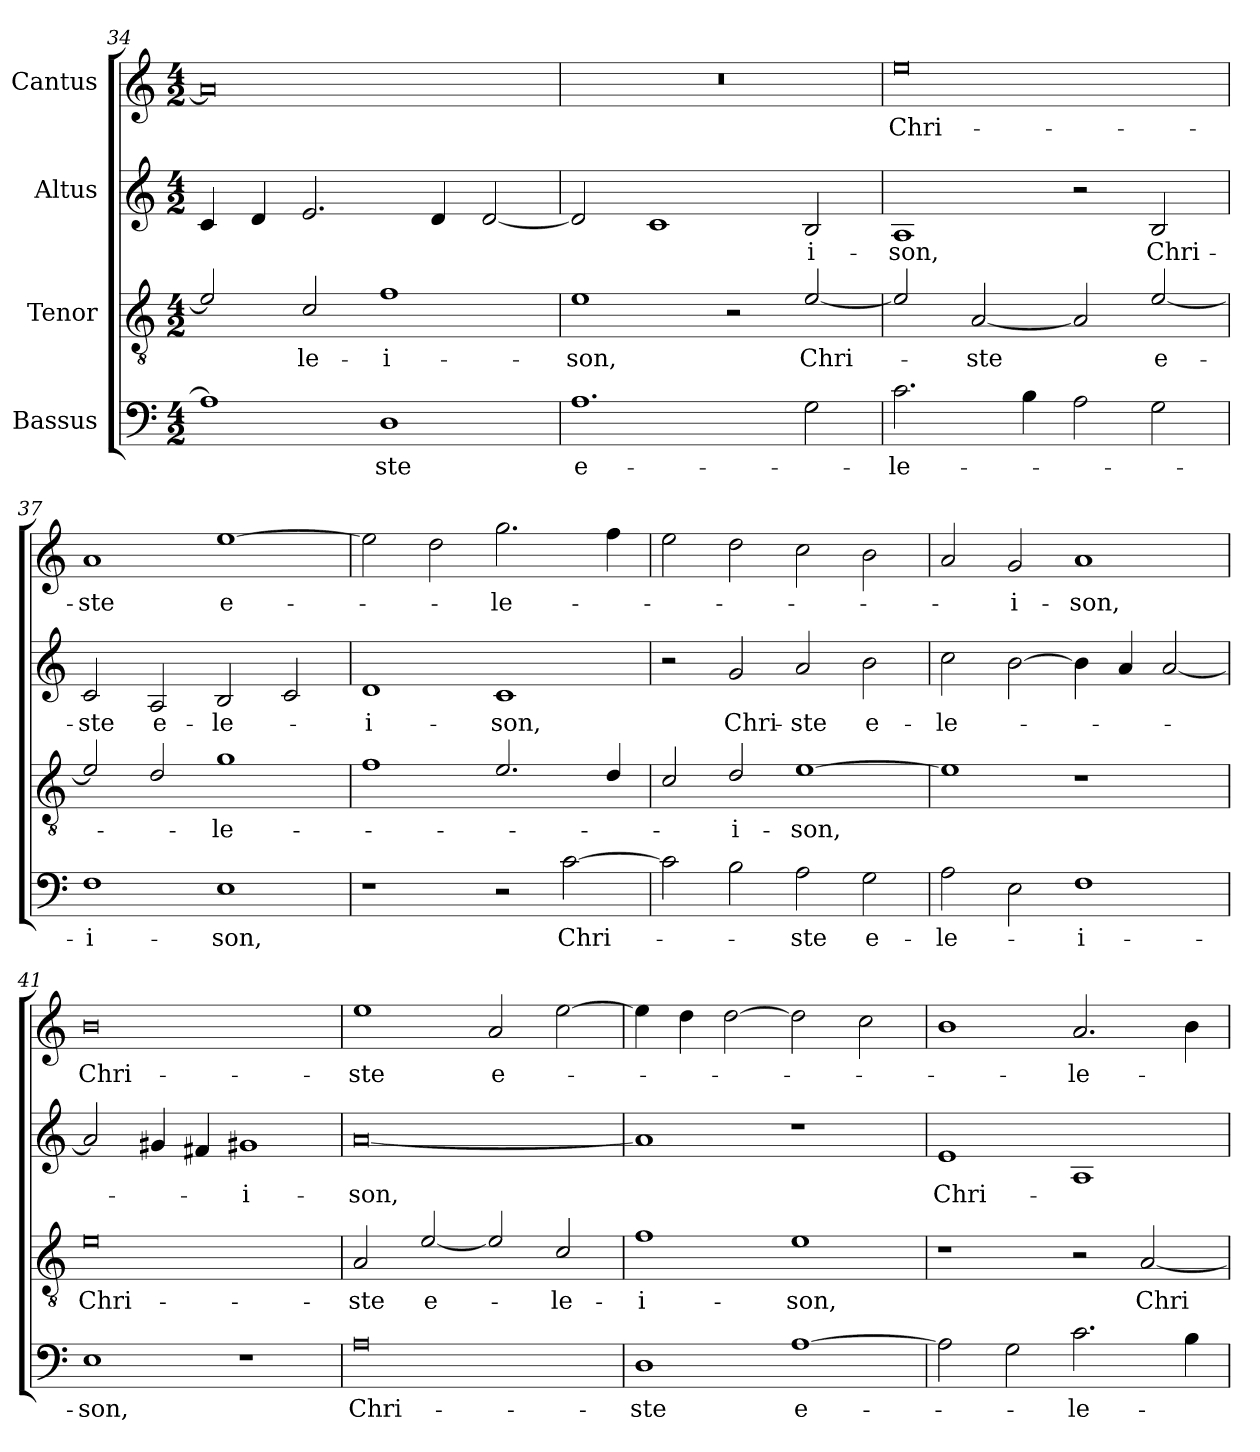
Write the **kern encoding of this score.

**kern	**text	**kern	**text	**kern	**text	**kern	**text
*part4	*part4	*part3	*part3	*part2	*part2	*part1	*part1
*staff4	*staff4	*staff3	*staff3	*staff2	*staff2	*staff1	*staff1
*I"Bassus	*	*I"Tenor	*	*I"Altus	*	*I"Cantus	*
*clefF4	*	*clefGv2	*	*clefG2	*	*clefG2	*
*k[]	*	*k[]	*	*k[]	*	*k[]	*
*M4/2	*	*M4/2	*	*M4/2	*	*M4/2	*
=34	=34	=34	=34	=34	=34	=34	=34
1A\]	.	2e/]	.	4c/	.	0a/]	.
.	.	.	.	4d/	.	.	.
.	.	2c/	-le-	2.e/	.	.	.
1D\	-ste	1f\	-i-	.	.	.	.
.	.	.	.	4d/	.	.	.
.	.	.	.	[2d/	.	.	.
=35	=35	=35	=35	=35	=35	=35	=35
1.A\	e-	1e\	-son,	2d/]	.	0r	.
.	.	.	.	1c/	.	.	.
.	.	2r	.	.	.	.	.
2G\	.	[2e/	Chri-	2B/	-i-	.	.
=36	=36	=36	=36	=36	=36	=36	=36
2.c\	-le-	2e/]	.	1A/	-son,	0ee\	Chri-
.	.	[2A/	-ste	.	.	.	.
4B\	.	.	.	.	.	.	.
2A\	.	2A/]	.	2r	.	.	.
2G\	.	[2e/	e-	2B/	Chri-	.	.
=37	=37	=37	=37	=37	=37	=37	=37
1F\	-i-	2e/]	.	2c/	-ste	1a/	-ste
.	.	2d/	.	2A/	e-	.	.
1E\	-son,	1g\	-le-	2B/	-le-	[1ee\	e-
.	.	.	.	2c/	.	.	.
=38	=38	=38	=38	=38	=38	=38	=38
1r	.	1f\	.	1d/	-i-	2ee\]	.
.	.	.	.	.	.	2dd\	.
2r	.	2.e/	.	1c/	-son,	2.gg\	-le-
[2c\	Chri-	.	.	.	.	.	.
.	.	4d/	.	.	.	4ff\	.
=39	=39	=39	=39	=39	=39	=39	=39
2c\]	.	2c/	.	2r	.	2ee\	.
2B\	.	2d/	-i-	2g/	Chri-	2dd\	.
2A\	-ste	[1e\	-son,	2a/	-ste	2cc\	.
2G\	e-	.	.	2b\	e-	2b\	.
=40	=40	=40	=40	=40	=40	=40	=40
2A\	-le-	1e\]	.	2cc\	-le-	2a/	.
2E\	.	.	.	[2b\	.	2g/	-i-
1F\	-i-	1r	.	4b\]	.	1a/	-son,
.	.	.	.	4a/	.	.	.
.	.	.	.	[2a/	.	.	.
=41	=41	=41	=41	=41	=41	=41	=41
1E\	-son,	0e\	Chri-	2a/]	.	0b\	Chri-
.	.	.	.	4g#X/	.	.	.
.	.	.	.	4f#X/	.	.	.
1r	.	.	.	1g#X/	-i-	.	.
=42	=42	=42	=42	=42	=42	=42	=42
0A\	Chri-	2A/	-ste	[0a/	-son,	1ee\	-ste
.	.	[2e/	e-	.	.	.	.
.	.	2e/]	.	.	.	2a/	e-
.	.	2c/	-le-	.	.	[2ee\	.
=43	=43	=43	=43	=43	=43	=43	=43
1D\	-ste	1f\	-i-	1a/]	.	4ee\]	.
.	.	.	.	.	.	4dd\	.
.	.	.	.	.	.	[2dd\	.
[1A\	e-	1e\	-son,	1r	.	2dd\]	.
.	.	.	.	.	.	2cc\	.
=44	=44	=44	=44	=44	=44	=44	=44
2A\]	.	1r	.	1e/	Chri-	1b\	.
2G\	.	.	.	.	.	.	.
2.c\	-le-	2r	.	1A/	.	2.a/	-le-
.	.	[2A/	Chri-	.	.	.	.
4B\	.	.	.	.	.	4b\	.
=	=	=	=	=	=	=	=
*-	*-	*-	*-	*-	*-	*-	*-
